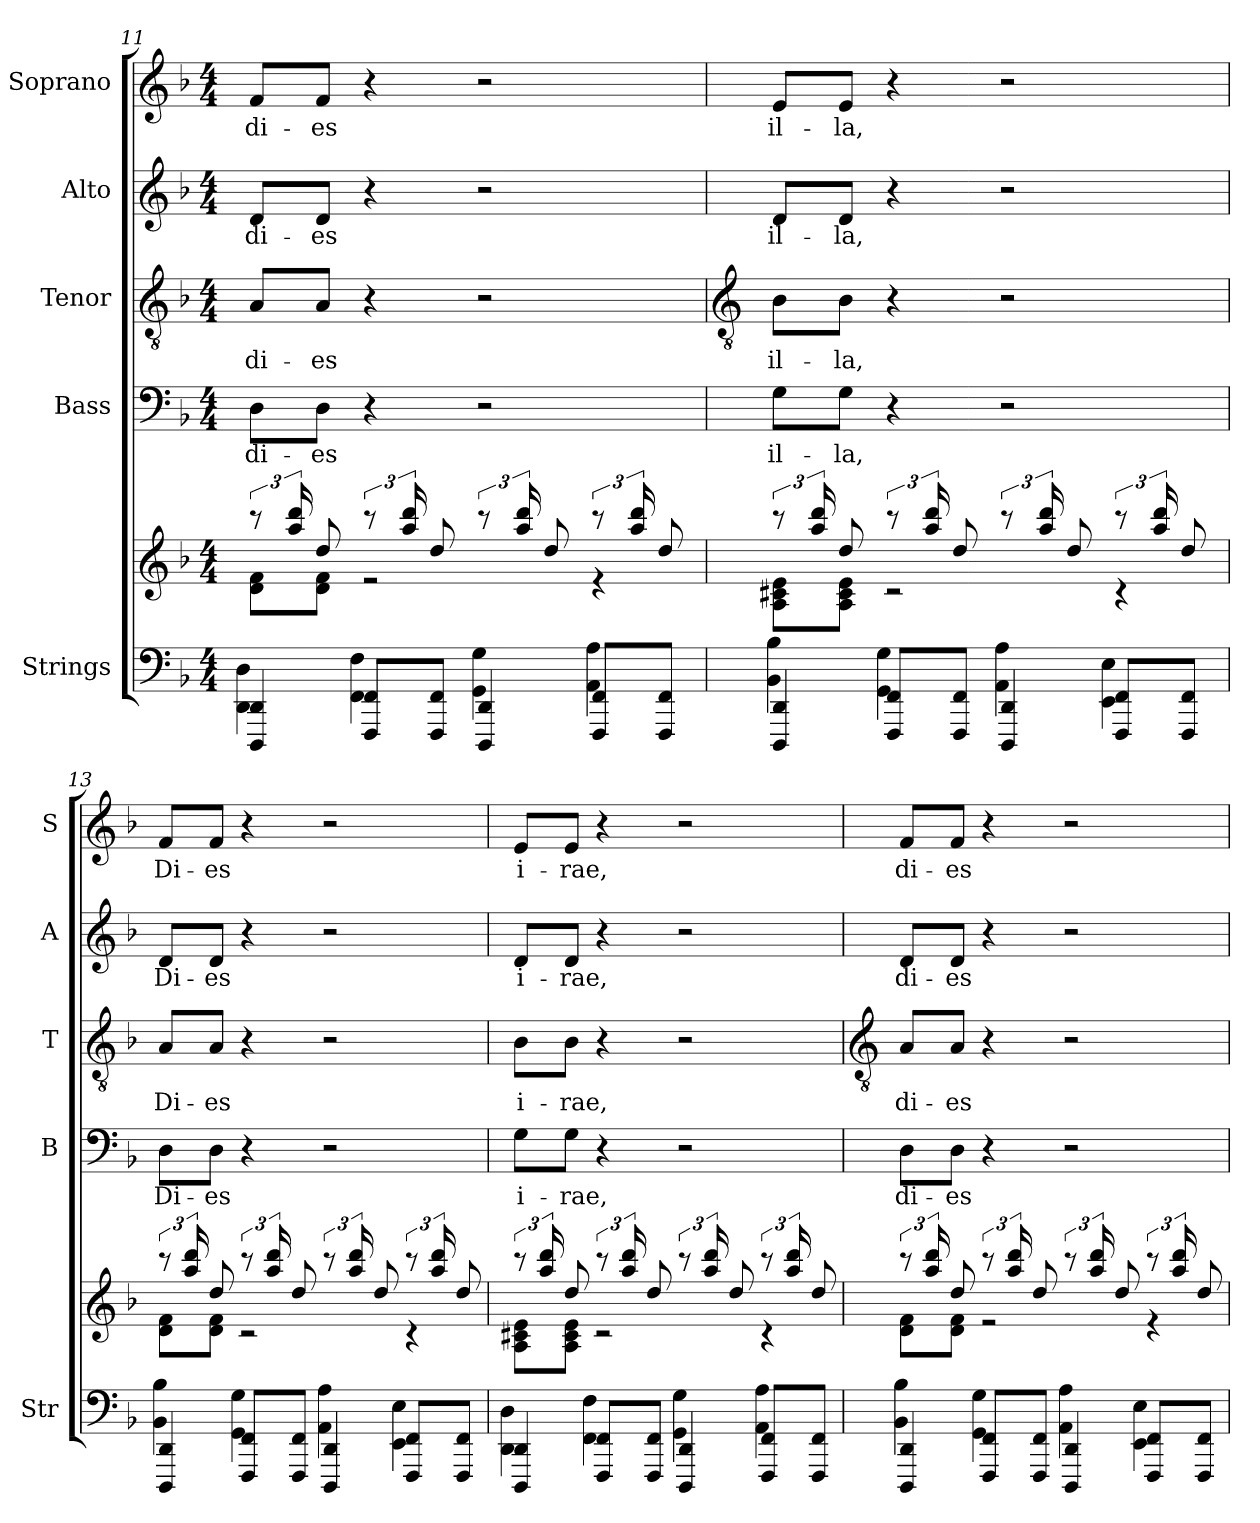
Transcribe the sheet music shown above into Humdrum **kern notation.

**kern	**kern	**kern	**text	**kern	**text	**kern	**text	**kern	**text
*part5	*part5	*part4	*part4	*part3	*part3	*part2	*part2	*part1	*part1
*staff6	*staff5	*staff4	*staff4	*staff3	*staff3	*staff2	*staff2	*staff1	*staff1
*I"Strings	*	*I"Bass	*	*I"Tenor	*	*I"Alto	*	*I"Soprano	*
*I'Str	*	*I'B	*	*I'T	*	*I'A	*	*I'S	*
*clefF4	*clefG2	*clefF4	*	*clefGv2	*	*clefG2	*	*clefG2	*
*k[b-]	*k[b-]	*k[b-]	*	*k[b-]	*	*k[b-]	*	*k[b-]	*
*F:	*F:	*F:	*	*F:	*	*F:	*	*F:	*
*M4/4	*M4/4	*M4/4	*	*M4/4	*	*M4/4	*	*M4/4	*
=11	=11	=11	=11	=11	=11	=11	=11	=11	=11
*^	*^	*	*	*	*	*	*	*	*
!	!	!	!	!	!LO:LY:b	!	!LO:LY:b	!	!LO:LY:b	!	!LO:LY:b
4DDD/ 4DD/	4DD\ 4D\	12r	8d\ 8f\L	8DL	di-	8AL	di-	8dL	di-	8fL	di-
.	.	24aa/ 24ddd/LL	.	.	.	.	.	.	.	.	.
!	!	!	!	!	!LO:LY:b	!	!LO:LY:b	!	!LO:LY:b	!	!LO:LY:b
.	.	8dd/J	8d\ 8f\J	8DJ	-es	8AJ	-es	8dJ	-es	8fJ	-es
8FFF/ 8FF/L	4FF\ 4F\	12r	2r	4r	.	4r	.	4r	.	4r	.
.	.	24aa/ 24ddd/LL	.	.	.	.	.	.	.	.	.
8FFF/ 8FF/J	.	8dd/J	.	.	.	.	.	.	.	.	.
4DDD/ 4DD/	4GG\ 4G\	12r	.	2r	.	2r	.	2r	.	2r	.
.	.	24aa/ 24ddd/LL	.	.	.	.	.	.	.	.	.
.	.	8dd/J	.	.	.	.	.	.	.	.	.
8FFF/ 8FF/L	4AA\ 4A\	12r	4r	.	.	.	.	.	.	.	.
.	.	24aa/ 24ddd/LL	.	.	.	.	.	.	.	.	.
8FFF/ 8FF/J	.	8dd/J	.	.	.	.	.	.	.	.	.
!!LO:LB:g=z
=12	=12	=12	=12	=12	=12	=12	=12	=12	=12	=12	=12
*	*	*	*	*	*	*clefGv2	*	*	*	*	*
!	!	!	!	!	!LO:LY:b	!	!LO:LY:b	!	!LO:LY:b	!	!LO:LY:b
4DDD/ 4DD/	4BB-\ 4B-\	12r	8A\ 8c#X\ 8e\L	8GL	il-	8B-L	il-	8dL	il-	8eL	il-
.	.	24aa/ 24ddd/LL	.	.	.	.	.	.	.	.	.
!	!	!	!	!	!LO:LY:b	!	!LO:LY:b	!	!LO:LY:b	!	!LO:LY:b
.	.	8dd/J	8A\ 8c#\ 8e\J	8GJ	-la,	8B-J	-la,	8dJ	-la,	8eJ	-la,
8FFF/ 8FF/L	4GG\ 4G\	12r	2r	4r	.	4r	.	4r	.	4r	.
.	.	24aa/ 24ddd/LL	.	.	.	.	.	.	.	.	.
8FFF/ 8FF/J	.	8dd/J	.	.	.	.	.	.	.	.	.
4DDD/ 4DD/	4AA\ 4A\	12r	.	2r	.	2r	.	2r	.	2r	.
.	.	24aa/ 24ddd/LL	.	.	.	.	.	.	.	.	.
.	.	8dd/J	.	.	.	.	.	.	.	.	.
8FFF/ 8FF/L	4EE\ 4E\	12r	4r	.	.	.	.	.	.	.	.
.	.	24aa/ 24ddd/LL	.	.	.	.	.	.	.	.	.
8FFF/ 8FF/J	.	8dd/J	.	.	.	.	.	.	.	.	.
=13	=13	=13	=13	=13	=13	=13	=13	=13	=13	=13	=13
!	!	!	!	!	!LO:LY:b	!	!LO:LY:b	!	!LO:LY:b	!	!LO:LY:b
4DDD/ 4DD/	4BB-\ 4B-\	12r	8d\ 8f\L	8DL	Di-	8AL	Di-	8dL	Di-	8fL	Di-
.	.	24aa/ 24ddd/LL	.	.	.	.	.	.	.	.	.
!	!	!	!	!	!LO:LY:b	!	!LO:LY:b	!	!LO:LY:b	!	!LO:LY:b
.	.	8dd/J	8d\ 8f\J	8DJ	-es	8AJ	-es	8dJ	-es	8fJ	-es
8FFF/ 8FF/L	4GG\ 4G\	12r	2r	4r	.	4r	.	4r	.	4r	.
.	.	24aa/ 24ddd/LL	.	.	.	.	.	.	.	.	.
8FFF/ 8FF/J	.	8dd/J	.	.	.	.	.	.	.	.	.
4DDD/ 4DD/	4AA\ 4A\	12r	.	2r	.	2r	.	2r	.	2r	.
.	.	24aa/ 24ddd/LL	.	.	.	.	.	.	.	.	.
.	.	8dd/J	.	.	.	.	.	.	.	.	.
8FFF/ 8FF/L	4EE\ 4E\	12r	4r	.	.	.	.	.	.	.	.
.	.	24aa/ 24ddd/LL	.	.	.	.	.	.	.	.	.
8FFF/ 8FF/J	.	8dd/J	.	.	.	.	.	.	.	.	.
=14	=14	=14	=14	=14	=14	=14	=14	=14	=14	=14	=14
!	!	!	!	!	!LO:LY:b	!	!LO:LY:b	!	!LO:LY:b	!	!LO:LY:b
4DDD/ 4DD/	4DD\ 4D\	12r	8A\ 8c#X\ 8e\L	8GL	i-	8B-L	i-	8dL	i-	8eL	i-
.	.	24aa/ 24ddd/LL	.	.	.	.	.	.	.	.	.
!	!	!	!	!	!LO:LY:b	!	!LO:LY:b	!	!LO:LY:b	!	!LO:LY:b
.	.	8dd/J	8A\ 8c#\ 8e\J	8GJ	-rae,	8B-J	-rae,	8dJ	-rae,	8eJ	-rae,
8FFF/ 8FF/L	4FF\ 4F\	12r	2r	4r	.	4r	.	4r	.	4r	.
.	.	24aa/ 24ddd/LL	.	.	.	.	.	.	.	.	.
8FFF/ 8FF/J	.	8dd/J	.	.	.	.	.	.	.	.	.
4DDD/ 4DD/	4GG\ 4G\	12r	.	2r	.	2r	.	2r	.	2r	.
.	.	24aa/ 24ddd/LL	.	.	.	.	.	.	.	.	.
.	.	8dd/J	.	.	.	.	.	.	.	.	.
8FFF/ 8FF/L	4AA\ 4A\	12r	4r	.	.	.	.	.	.	.	.
.	.	24aa/ 24ddd/LL	.	.	.	.	.	.	.	.	.
8FFF/ 8FF/J	.	8dd/J	.	.	.	.	.	.	.	.	.
!!LO:LB:g=z
=15	=15	=15	=15	=15	=15	=15	=15	=15	=15	=15	=15
*	*	*	*	*	*	*clefGv2	*	*	*	*	*
!	!	!	!	!	!LO:LY:b	!	!LO:LY:b	!	!LO:LY:b	!	!LO:LY:b
4DDD/ 4DD/	4BB-\ 4B-\	12r	8d\ 8f\L	8DL	di-	8AL	di-	8dL	di-	8fL	di-
.	.	24aa/ 24ddd/LL	.	.	.	.	.	.	.	.	.
!	!	!	!	!	!LO:LY:b	!	!LO:LY:b	!	!LO:LY:b	!	!LO:LY:b
.	.	8dd/J	8d\ 8f\J	8DJ	-es	8AJ	-es	8dJ	-es	8fJ	-es
8FFF/ 8FF/L	4GG\ 4G\	12r	2r	4r	.	4r	.	4r	.	4r	.
.	.	24aa/ 24ddd/LL	.	.	.	.	.	.	.	.	.
8FFF/ 8FF/J	.	8dd/J	.	.	.	.	.	.	.	.	.
4DDD/ 4DD/	4AA\ 4A\	12r	.	2r	.	2r	.	2r	.	2r	.
.	.	24aa/ 24ddd/LL	.	.	.	.	.	.	.	.	.
.	.	8dd/J	.	.	.	.	.	.	.	.	.
8FFF/ 8FF/L	4EE\ 4E\	12r	4r	.	.	.	.	.	.	.	.
.	.	24aa/ 24ddd/LL	.	.	.	.	.	.	.	.	.
8FFF/ 8FF/J	.	8dd/J	.	.	.	.	.	.	.	.	.
*v	*v	*	*	*	*	*	*	*	*	*	*
*	*v	*v	*	*	*	*	*	*	*	*
=	=	=	=	=	=	=	=	=	=
*-	*-	*-	*-	*-	*-	*-	*-	*-	*-
